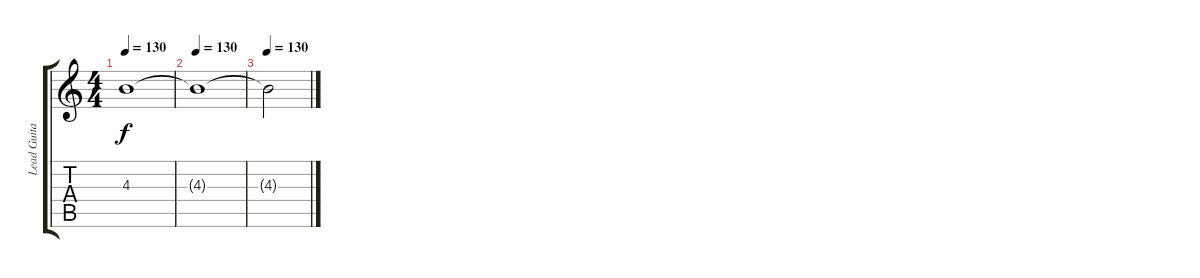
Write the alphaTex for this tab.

\track ("Lead Guitar 1" "Lead Guita") {instrument overdrivenguitar}
\staff {score tabs}
\tuning (E4 B3 G3 D3 A2 D2) {hide}
\ts (4 4)
\tempo 130
\clef g2
\ks c
4.3{t}.1{dy f} |
\tempo 130
4.3{t}.1 |
\tempo 130
4.3{t}.2
